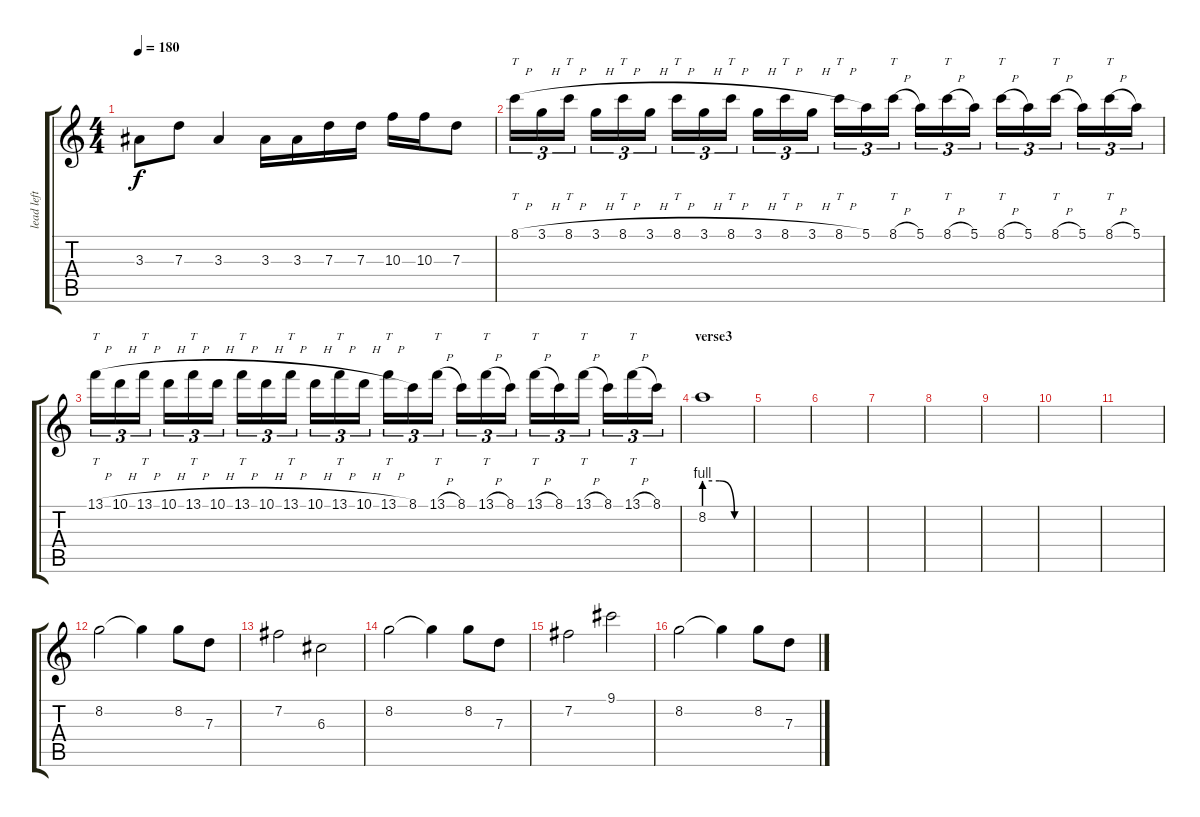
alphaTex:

\track ("lead left" "lead left") {instrument distortionguitar}
\staff {score tabs}
\tuning (E4 B3 G3 D3 A2 E2) {hide}
\ts (4 4)
\tempo 180
\clef g2
\ks c
3.3.8{dy f} 7.3.8 3.3.4 3.3.16 3.3.16 7.3.16 7.3.16 10.3.16 10.3.16 7.3.8 |
8.1{h}.16{tt tu (3 2)} 3.1{h}.16{tu (3 2)} 8.1{h}.16{tt tu (3 2)} 3.1{h}.16{tu (3 2)} 8.1{h}.16{tt tu (3 2)} 3.1{h}.16{tu (3 2)} 8.1{h}.16{tt tu (3 2)} 3.1{h}.16{tu (3 2)} 8.1{h}.16{tt tu (3 2)} 3.1{h}.16{tu (3 2)} 8.1{h}.16{tt tu (3 2)} 3.1{h}.16{tu (3 2)} 8.1{h}.16{tt tu (3 2)} 5.1.16{tu (3 2)} 8.1{h}.16{tt tu (3 2)} 5.1.16{tu (3 2)} 8.1{h}.16{tt tu (3 2)} 5.1.16{tu (3 2)} 8.1{h}.16{tt tu (3 2)} 5.1.16{tu (3 2)} 8.1{h}.16{tt tu (3 2)} 5.1.16{tu (3 2)} 8.1{h}.16{tt tu (3 2)} 5.1.16{tu (3 2)} |
13.1{h}.16{tt tu (3 2)} 10.1{h}.16{tu (3 2)} 13.1{h}.16{tt tu (3 2)} 10.1{h}.16{tu (3 2)} 13.1{h}.16{tt tu (3 2)} 10.1{h}.16{tu (3 2)} 13.1{h}.16{tt tu (3 2)} 10.1{h}.16{tu (3 2)} 13.1{h}.16{tt tu (3 2)} 10.1{h}.16{tu (3 2)} 13.1{h}.16{tt tu (3 2)} 10.1{h}.16{tu (3 2)} 13.1{h}.16{tt tu (3 2)} 8.1.16{tu (3 2)} 13.1{h}.16{tt tu (3 2)} 8.1.16{tu (3 2)} 13.1{h}.16{tt tu (3 2)} 8.1.16{tu (3 2)} 13.1{h}.16{tt tu (3 2)} 8.1.16{tu (3 2)} 13.1{h}.16{tt tu (3 2)} 8.1.16{tu (3 2)} 13.1{h}.16{tt tu (3 2)} 8.1.16{tu (3 2)} |
\section ("" "verse3")
8.2{be (custom 0 4 20 4 40 0 60 0)}.1 |
|
|
|
|
|
|
|
8.2.2 8.2{t}.4 8.2.8 7.3.8 |
7.2.2 6.3.2 |
8.2.2 8.2{t}.4 8.2.8 7.3.8 |
7.2.2 9.1.2 |
8.2.2 8.2{t}.4 8.2.8 7.3.8
